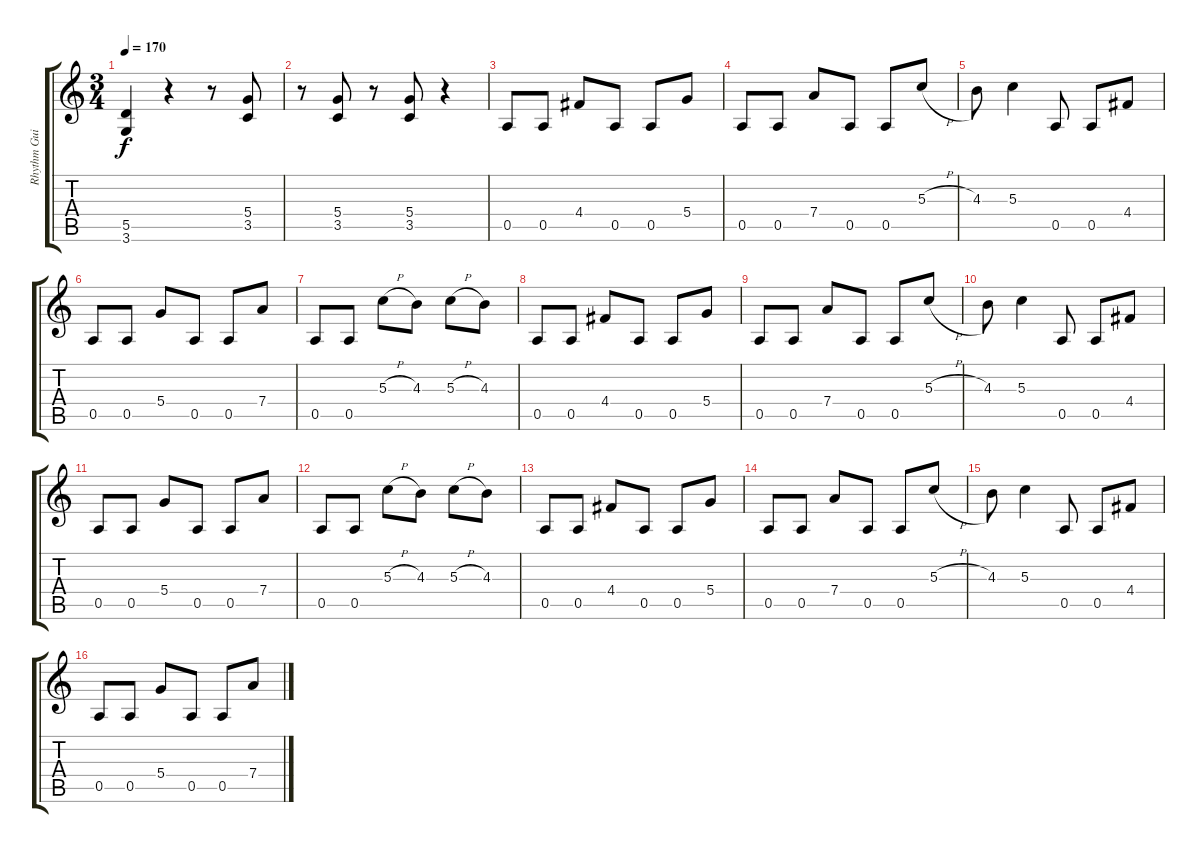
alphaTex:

\track ("Rhythm Guitar" "Rhythm Gui") {instrument distortionguitar}
\staff {score tabs}
\tuning (E4 B3 G3 D3 A2 E2) {hide}
\ts (3 4)
\tempo 170
\clef g2
\ks c
(5.5{t} 3.6{t}).4{dy f} r.4 r.8 (5.4 3.5).8 |
r.8 (5.4 3.5).8 r.8 (5.4 3.5).8 r.4 |
0.5.8 0.5.8 4.4.8 0.5.8 0.5.8 5.4.8 |
0.5.8 0.5.8 7.4.8 0.5.8 0.5.8 5.3{h}.8 |
4.3.8 5.3.4 0.5.8 0.5.8 4.4.8 |
0.5.8 0.5.8 5.4.8 0.5.8 0.5.8 7.4.8 |
0.5.8 0.5.8 5.3{h}.8 4.3.8 5.3{h}.8 4.3.8 |
0.5.8 0.5.8 4.4.8 0.5.8 0.5.8 5.4.8 |
0.5.8 0.5.8 7.4.8 0.5.8 0.5.8 5.3{h}.8 |
4.3.8 5.3.4 0.5.8 0.5.8 4.4.8 |
0.5.8 0.5.8 5.4.8 0.5.8 0.5.8 7.4.8 |
0.5.8 0.5.8 5.3{h}.8 4.3.8 5.3{h}.8 4.3.8 |
0.5.8 0.5.8 4.4.8 0.5.8 0.5.8 5.4.8 |
0.5.8 0.5.8 7.4.8 0.5.8 0.5.8 5.3{h}.8 |
4.3.8 5.3.4 0.5.8 0.5.8 4.4.8 |
0.5.8 0.5.8 5.4.8 0.5.8 0.5.8 7.4.8
